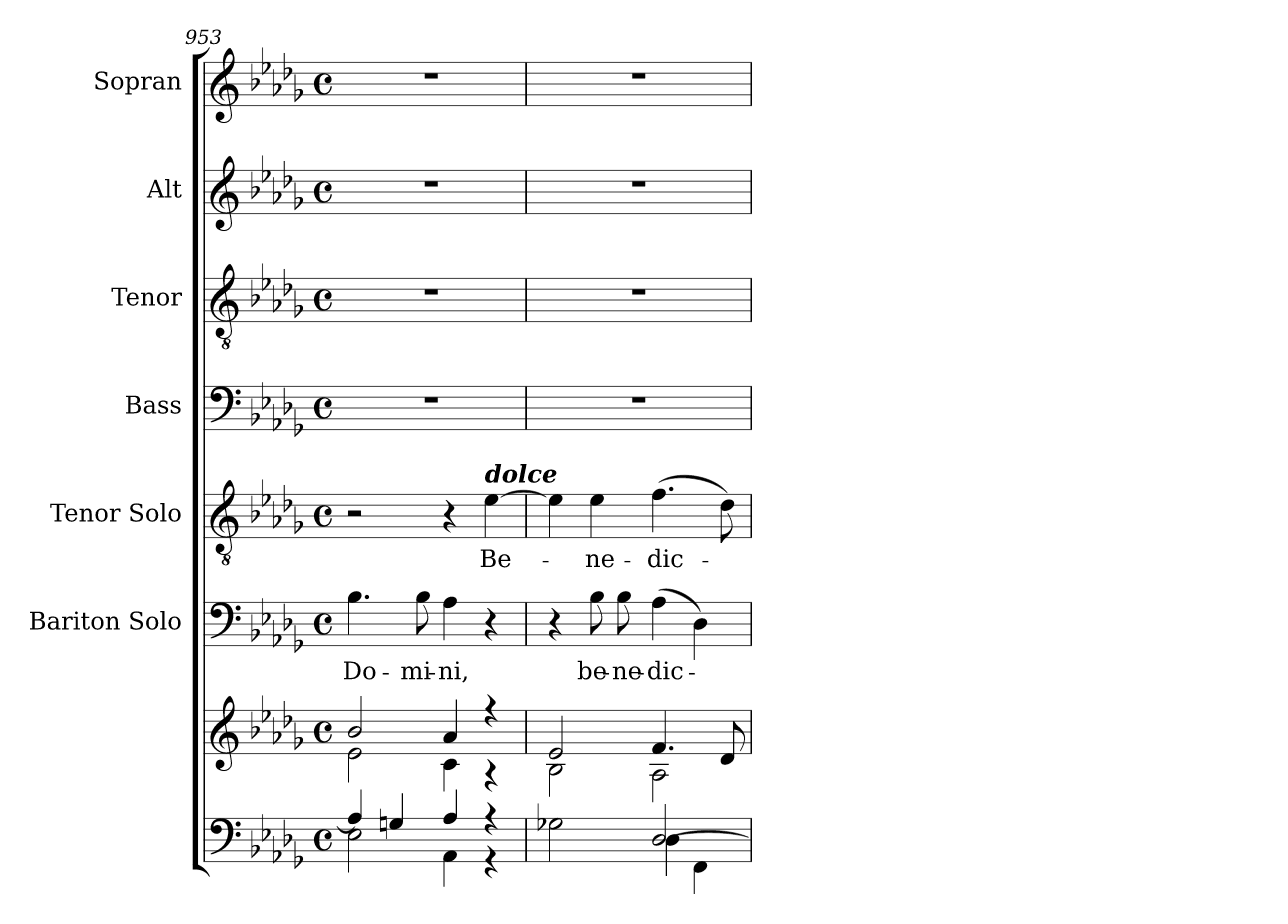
**kern	**kern	**kern	**text	**kern	**text	**kern	**kern	**kern	**kern
*part7	*part7	*part6	*part6	*part5	*part5	*part4	*part3	*part2	*part1
*staff8	*staff7	*staff6	*staff6	*staff5	*staff5	*staff4	*staff3	*staff2	*staff1
*	*	*I"Bariton Solo	*	*I"Tenor Solo	*	*I"Bass	*I"Tenor	*I"Alt	*I"Sopran
*	*	*	*	*	*	*I'B.	*I'T.	*I'A.	*I'S.
*clefF4	*clefG2	*clefF4	*	*clefGv2	*	*clefF4	*clefGv2	*clefG2	*clefG2
*k[b-e-a-d-g-]	*k[b-e-a-d-g-]	*k[b-e-a-d-g-]	*	*k[b-e-a-d-g-]	*	*k[b-e-a-d-g-]	*k[b-e-a-d-g-]	*k[b-e-a-d-g-]	*k[b-e-a-d-g-]
*D-:	*D-:	*D-:	*	*D-:	*	*D-:	*D-:	*D-:	*D-:
*M4/4	*M4/4	*M4/4	*	*M4/4	*	*M4/4	*M4/4	*M4/4	*M4/4
*met(c)	*met(c)	*met(c)	*	*met(c)	*	*met(c)	*met(c)	*met(c)	*met(c)
=953	=953	=953	=953	=953	=953	=953	=953	=953	=953
*^	*^	*	*	*	*	*	*	*	*
!	!	!	!	!	!LO:LY:b	!	!	!	!	!	!
4A-/]	2E-\	2b-/	2e-\	4.B-\	Do-	2r	.	1r	1r	1r	1r
4Gn/	.	.	.	.	.	.	.	.	.	.	.
!	!	!	!	!	!LO:LY:b	!	!	!	!	!	!
.	.	.	.	8B-\	-mi-	.	.	.	.	.	.
!	!	!	!	!	!LO:LY:b	!	!	!	!	!	!
4A-/	4AA-\	4a-/	4c\	4A-\	-ni,	4r	.	.	.	.	.
!	!	!	!	!	!	!LO:TX:a:Bi:t=dolce	!	!	!	!	!
!	!	!	!	!	!	!	!LO:LY:b	!	!	!	!
4r	4r	4r	4r	4r	.	[4e-\	Be-	.	.	.	.
=954	=954	=954	=954	=954	=954	=954	=954	=954	=954	=954	=954
2ryy	2G-X\	2e-/	2B-\	4r	.	4e-\]	.	1r	1r	1r	1r
!	!	!	!	!	!LO:LY:b	!	!LO:LY:b	!	!	!	!
.	.	.	.	8B-\	be-	4e-\	-ne-	.	.	.	.
!	!	!	!	!	!LO:LY:b	!	!	!	!	!	!
.	.	.	.	8B-\	-ne-	.	.	.	.	.	.
!	!	!	!	!	!LO:LY:b	!	!LO:LY:b	!	!	!	!
[>2D-/	4D-\	4.f/	2A-\	(>4A-\	-dic-	(>4.f\	-dic-	.	.	.	.
.	4FF\	.	.	4D-\)	.	.	.	.	.	.	.
.	.	8d-/	.	.	.	8d-\)	.	.	.	.	.
*v	*v	*	*	*	*	*	*	*	*	*	*
*	*v	*v	*	*	*	*	*	*	*	*
=	=	=	=	=	=	=	=	=	=
*-	*-	*-	*-	*-	*-	*-	*-	*-	*-
